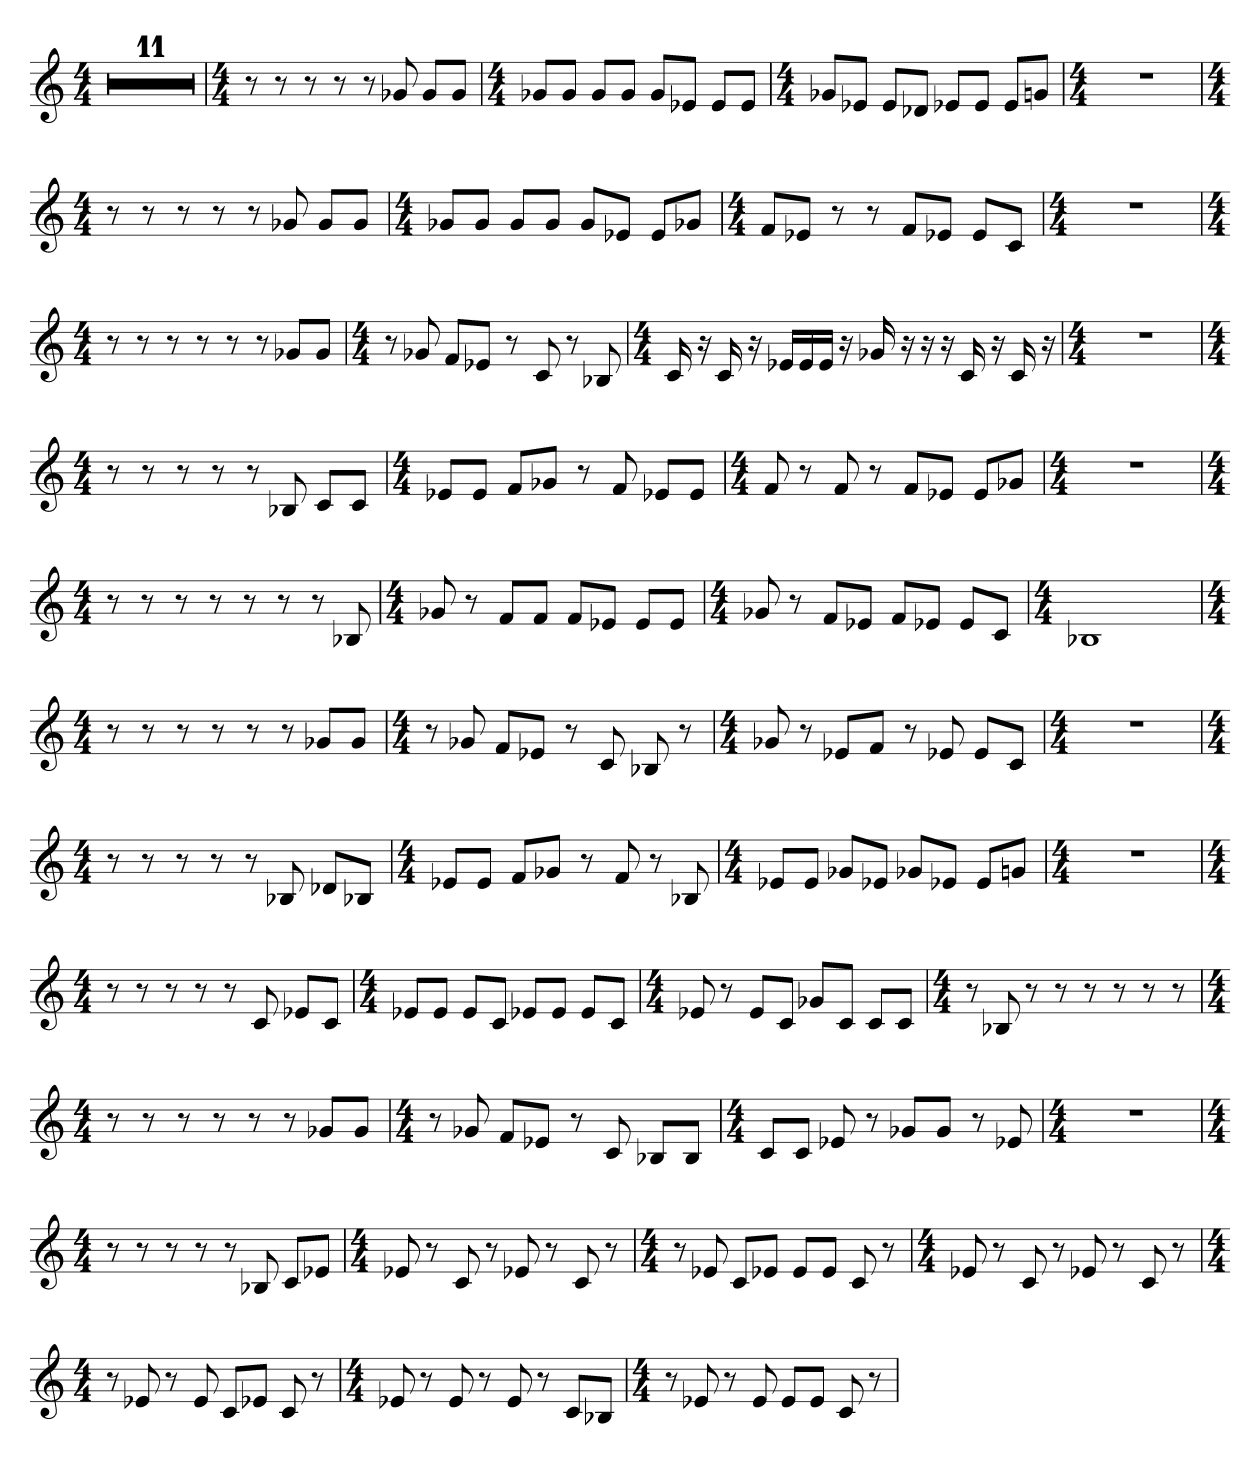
**kern
*part1
*staff1
*M4/4
=
1r
=
*M4/4
1r
=
*M4/4
1r
=
*M4/4
1r
=
*M4/4
1r
=
*M4/4
1r
=
*M4/4
1r
=
*M4/4
1r
=
*M4/4
1r
=
*M4/4
1r
=
*M4/4
1r
=
*M4/4
8r
8r
8r
8r
8r
8g-X
8g-L
8g-J
=
*M4/4
8g-XL
8g-J
8g-L
8g-J
8g-L
8e-XJ
8e-L
8e-J
=
*M4/4
8g-XL
8e-XJ
8e-L
8d-XJ
8e-XL
8e-J
8e-L
8gnJ
=
*M4/4
1r
=
*M4/4
8r
8r
8r
8r
8r
8g-X
8g-L
8g-J
=
*M4/4
8g-XL
8g-J
8g-L
8g-J
8g-L
8e-XJ
8e-L
8g-XJ
=
*M4/4
8fL
8e-XJ
8r
8r
8fL
8e-XJ
8e-L
8cJ
=
*M4/4
1r
=
*M4/4
8r
8r
8r
8r
8r
8r
8g-XL
8g-J
=
*M4/4
8r
8g-X
8fL
8e-XJ
8r
8c
8r
8B-X
=
*M4/4
16c
16r
16c
16r
16e-XLL
16e-
16e-JJ
16r
16g-X
16r
16r
16r
16c
16r
16c
16r
=
*M4/4
1r
=
*M4/4
8r
8r
8r
8r
8r
8B-X
8cL
8cJ
=
*M4/4
8e-XL
8e-J
8fL
8g-XJ
8r
8f
8e-XL
8e-J
=
*M4/4
8f
8r
8f
8r
8fL
8e-XJ
8e-L
8g-XJ
=
*M4/4
1r
=
*M4/4
8r
8r
8r
8r
8r
8r
8r
8B-X
=
*M4/4
8g-X
8r
8fL
8fJ
8fL
8e-XJ
8e-L
8e-J
=
*M4/4
8g-X
8r
8fL
8e-XJ
8fL
8e-XJ
8e-L
8cJ
=
*M4/4
1B-X
=
*M4/4
8r
8r
8r
8r
8r
8r
8g-XL
8g-J
=
*M4/4
8r
8g-X
8fL
8e-XJ
8r
8c
8B-X
8r
=
*M4/4
8g-X
8r
8e-XL
8fJ
8r
8e-X
8e-L
8cJ
=
*M4/4
1r
=
*M4/4
8r
8r
8r
8r
8r
8B-X
8d-XL
8B-XJ
=
*M4/4
8e-XL
8e-J
8fL
8g-XJ
8r
8f
8r
8B-X
=
*M4/4
8e-XL
8e-J
8g-XL
8e-XJ
8g-XL
8e-XJ
8e-L
8gnJ
=
*M4/4
1r
=
*M4/4
8r
8r
8r
8r
8r
8c
8e-XL
8cJ
=
*M4/4
8e-XL
8e-J
8e-L
8cJ
8e-XL
8e-J
8e-L
8cJ
=
*M4/4
8e-X
8r
8e-L
8cJ
8g-XL
8cJ
8cL
8cJ
=
*M4/4
8r
8B-X
8r
8r
8r
8r
8r
8r
=
*M4/4
8r
8r
8r
8r
8r
8r
8g-XL
8g-J
=
*M4/4
8r
8g-X
8fL
8e-XJ
8r
8c
8B-XL
8B-J
=
*M4/4
8cL
8cJ
8e-X
8r
8g-XL
8g-J
8r
8e-X
=
*M4/4
1r
=
*M4/4
8r
8r
8r
8r
8r
8B-X
8cL
8e-XJ
=
*M4/4
8e-X
8r
8c
8r
8e-X
8r
8c
8r
=
*M4/4
8r
8e-X
8cL
8e-XJ
8e-L
8e-J
8c
8r
=
*M4/4
8e-X
8r
8c
8r
8e-X
8r
8c
8r
=
*M4/4
8r
8e-X
8r
8e-
8cL
8e-XJ
8c
8r
=
*M4/4
8e-X
8r
8e-
8r
8e-
8r
8cL
8B-XJ
=
*M4/4
8r
8e-X
8r
8e-
8e-L
8e-J
8c
8r
=
*-
